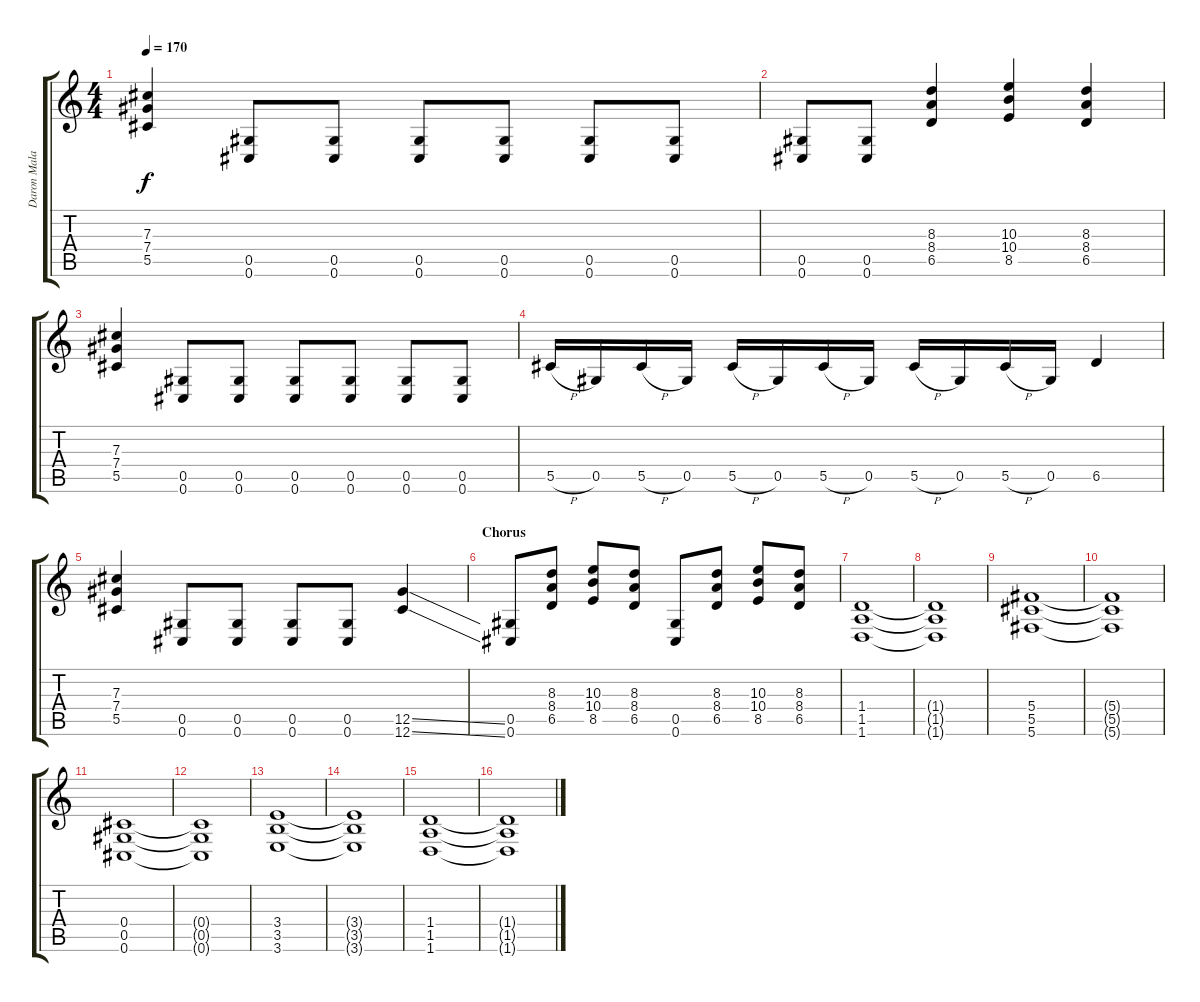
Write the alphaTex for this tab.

\track ("Daron Malakian" "Daron Mala") {instrument distortionguitar}
\staff {score tabs}
\tuning (Eb4 Bb3 Gb3 Db3 Ab2 Db2) {hide}
\ts (4 4)
\tempo 170
\clef g2
\ks c
(7.3 7.4 5.5).4{dy f} (0.5 0.6).8 (0.5 0.6).8 (0.5 0.6).8 (0.5 0.6).8 (0.5 0.6).8 (0.5 0.6).8 |
(0.5 0.6).8 (0.5 0.6).8 (8.3 8.4 6.5).4 (10.3 10.4 8.5).4 (8.3 8.4 6.5).4 |
(7.3 7.4 5.5).4 (0.5 0.6).8 (0.5 0.6).8 (0.5 0.6).8 (0.5 0.6).8 (0.5 0.6).8 (0.5 0.6).8 |
5.5{h}.16 0.5.16 5.5{h}.16 0.5.16 5.5{h}.16 0.5.16 5.5{h}.16 0.5.16 5.5{h}.16 0.5.16 5.5{h}.16 0.5.16 6.5.4 |
(7.3 7.4 5.5).4 (0.5 0.6).8 (0.5 0.6).8 (0.5 0.6).8 (0.5 0.6).8 (12.5{ss} 12.6{ss}).4 |
\section ("" "Chorus")
(0.5 0.6).8 (8.3 8.4 6.5).8 (10.3 10.4 8.5).8 (8.3 8.4 6.5).8 (0.5 0.6).8 (8.3 8.4 6.5).8 (10.3 10.4 8.5).8 (8.3 8.4 6.5).8 |
(1.4 1.5 1.6).1{instrument distortionguitar} |
(1.4{t} 1.5{t} 1.6{t}).1 |
(5.4 5.5 5.6).1 |
(5.4{t} 5.5{t} 5.6{t}).1 |
(0.4 0.5 0.6).1 |
(0.4{t} 0.5{t} 0.6{t}).1 |
(3.4 3.5 3.6).1 |
(3.4{t} 3.5{t} 3.6{t}).1 |
(1.4 1.5 1.6).1{instrument distortionguitar} |
(1.4{t} 1.5{t} 1.6{t}).1
